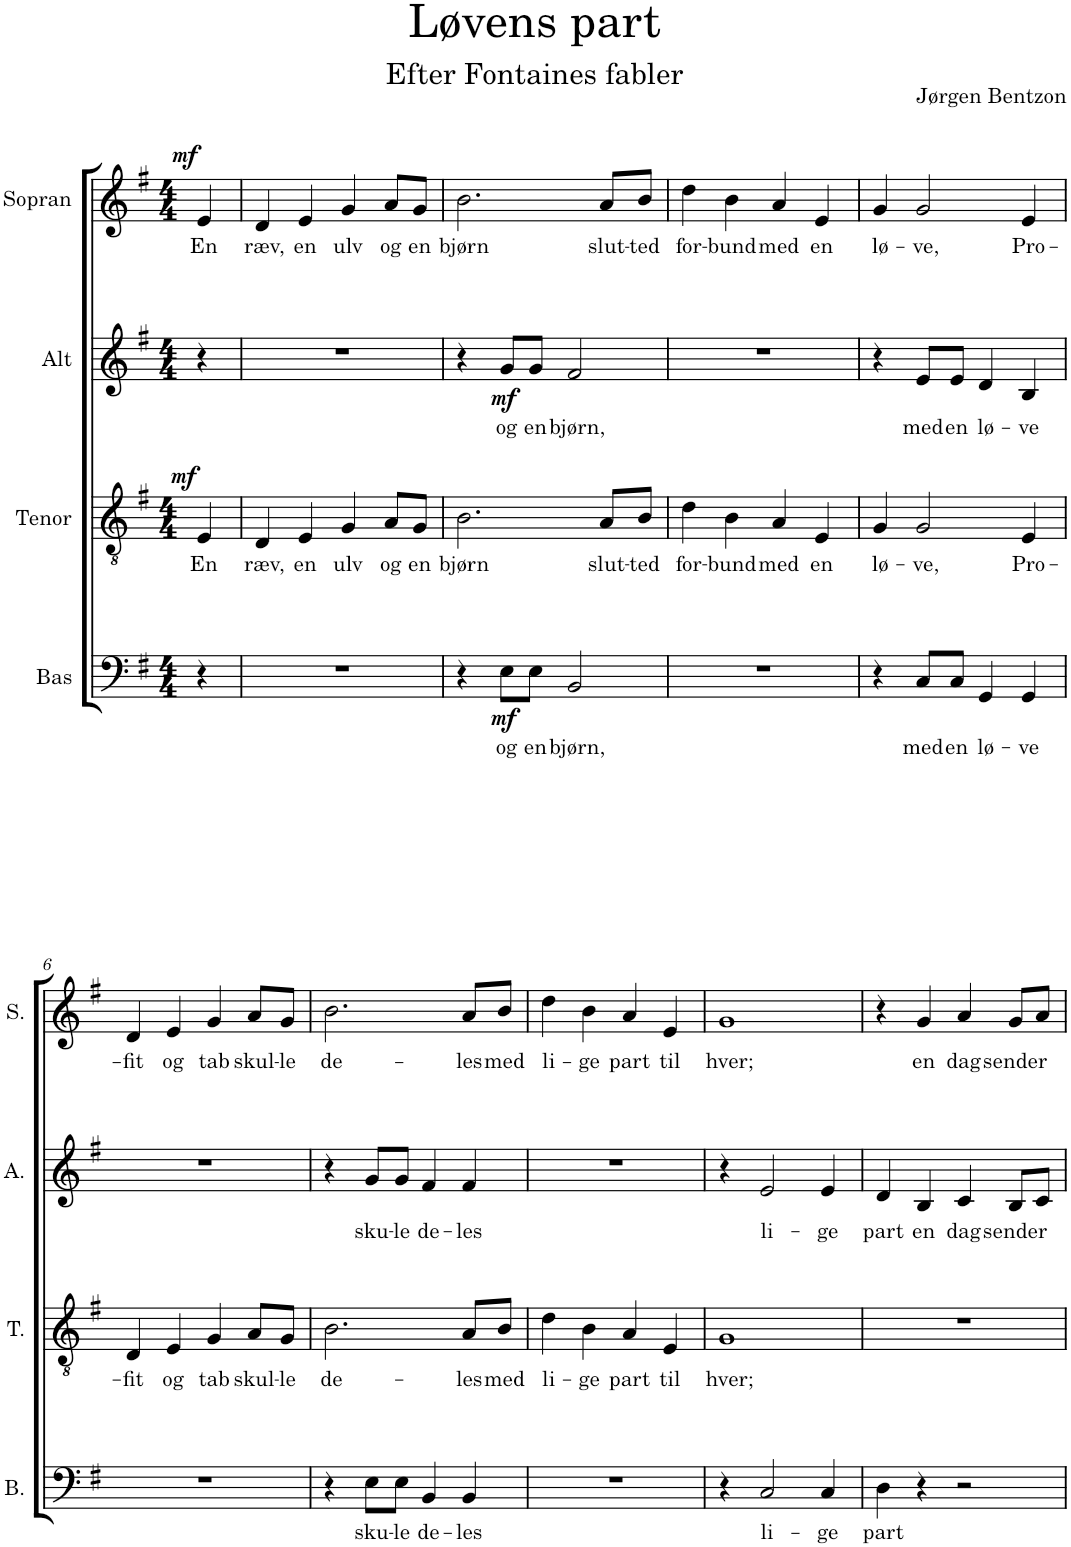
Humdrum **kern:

**kern	**text	**dynam	**kern	**text	**dynam	**kern	**text	**dynam	**kern	**text	**dynam
*part4	*part4	*part4	*part3	*part3	*part3	*part2	*part2	*part2	*part1	*part1	*part1
*staff4	*staff4	*staff4	*staff3	*staff3	*staff3	*staff2	*staff2	*staff2	*staff1	*staff1	*staff1
*I"Bas	*	*	*I"Tenor	*	*	*I"Alt	*	*	*I"Sopran	*	*
*I'B.	*	*	*I'T.	*	*	*I'A.	*	*	*I'S.	*	*
*clefF4	*	*	*clefGv2	*	*	*clefG2	*	*	*clefG2	*	*
*k[f#]	*	*	*k[f#]	*	*	*k[f#]	*	*	*k[f#]	*	*
*M4/4	*	*	*M4/4	*	*	*M4/4	*	*	*M4/4	*	*
=1	=1	=1	=1	=1	=1	=1	=1	=1	=1	=1	=1
!	!	!	!	!LO:LY:b	!LO:DY:a	!	!	!	!	!LO:LY:b	!LO:DY:a
4r	.	.	4E/	En	mf	4r	.	.	4e/	En	mf
=2	=2	=2	=2	=2	=2	=2	=2	=2	=2	=2	=2
!	!	!	!	!LO:LY:b	!	!	!	!	!	!LO:LY:b	!
1r	.	.	4D/	ræv,	.	1r	.	.	4d/	ræv,	.
!	!	!	!	!LO:LY:b	!	!	!	!	!	!LO:LY:b	!
.	.	.	4E/	en	.	.	.	.	4e/	en	.
!	!	!	!	!LO:LY:b	!	!	!	!	!	!LO:LY:b	!
.	.	.	4G/	ulv	.	.	.	.	4g/	ulv	.
!	!	!	!	!LO:LY:b	!	!	!	!	!	!LO:LY:b	!
.	.	.	8A/L	og	.	.	.	.	8a/L	og	.
!	!	!	!	!LO:LY:b	!	!	!	!	!	!LO:LY:b	!
.	.	.	8G/J	en	.	.	.	.	8g/J	en	.
=3	=3	=3	=3	=3	=3	=3	=3	=3	=3	=3	=3
!	!	!	!	!LO:LY:b	!	!	!	!	!	!LO:LY:b	!
4r	.	.	2.B\	bjørn	.	4r	.	.	2.b\	bjørn	.
!	!LO:LY:b	!LO:DY:b	!	!	!	!	!LO:LY:b	!LO:DY:b	!	!	!
8E\L	og	mf	.	.	.	8g/L	og	mf	.	.	.
!	!LO:LY:b	!	!	!	!	!	!LO:LY:b	!	!	!	!
8E\J	en	.	.	.	.	8g/J	en	.	.	.	.
!	!LO:LY:b	!	!	!	!	!	!LO:LY:b	!	!	!	!
2BB/	bjørn,	.	.	.	.	2f#/	bjørn,	.	.	.	.
!	!	!	!	!LO:LY:b	!	!	!	!	!	!LO:LY:b	!
.	.	.	8A/L	slut-	.	.	.	.	8a/L	slut-	.
!	!	!	!	!LO:LY:b	!	!	!	!	!	!LO:LY:b	!
.	.	.	8B/J	-ted	.	.	.	.	8b/J	-ted	.
=4	=4	=4	=4	=4	=4	=4	=4	=4	=4	=4	=4
!	!	!	!	!LO:LY:b	!	!	!	!	!	!LO:LY:b	!
1r	.	.	4d\	for-	.	1r	.	.	4dd\	for-	.
!	!	!	!	!LO:LY:b	!	!	!	!	!	!LO:LY:b	!
.	.	.	4B\	-bund	.	.	.	.	4b\	-bund	.
!	!	!	!	!LO:LY:b	!	!	!	!	!	!LO:LY:b	!
.	.	.	4A/	med	.	.	.	.	4a/	med	.
!	!	!	!	!LO:LY:b	!	!	!	!	!	!LO:LY:b	!
.	.	.	4E/	en	.	.	.	.	4e/	en	.
=5	=5	=5	=5	=5	=5	=5	=5	=5	=5	=5	=5
!	!	!	!	!LO:LY:b	!	!	!	!	!	!LO:LY:b	!
4r	.	.	4G/	lø-	.	4r	.	.	4g/	lø-	.
!	!LO:LY:b	!	!	!LO:LY:b	!	!	!LO:LY:b	!	!	!LO:LY:b	!
8C/L	med	.	2G/	-ve,	.	8e/L	med	.	2g/	-ve,	.
!	!LO:LY:b	!	!	!	!	!	!LO:LY:b	!	!	!	!
8C/J	en	.	.	.	.	8e/J	en	.	.	.	.
!	!LO:LY:b	!	!	!	!	!	!LO:LY:b	!	!	!	!
4GG/	lø-	.	.	.	.	4d/	lø-	.	.	.	.
!	!LO:LY:b	!	!	!LO:LY:b	!	!	!LO:LY:b	!	!	!LO:LY:b	!
4GG/	-ve	.	4E/	Pro-	.	4B/	-ve	.	4e/	Pro-	.
!!LO:LB:g=z
=6	=6	=6	=6	=6	=6	=6	=6	=6	=6	=6	=6
!	!	!	!	!LO:LY:b	!	!	!	!	!	!LO:LY:b	!
1r	.	.	4D/	-fit	.	1r	.	.	4d/	-fit	.
!	!	!	!	!LO:LY:b	!	!	!	!	!	!LO:LY:b	!
.	.	.	4E/	og	.	.	.	.	4e/	og	.
!	!	!	!	!LO:LY:b	!	!	!	!	!	!LO:LY:b	!
.	.	.	4G/	tab	.	.	.	.	4g/	tab	.
!	!	!	!	!LO:LY:b	!	!	!	!	!	!LO:LY:b	!
.	.	.	8A/L	skul-	.	.	.	.	8a/L	skul-	.
!	!	!	!	!LO:LY:b	!	!	!	!	!	!LO:LY:b	!
.	.	.	8G/J	-le	.	.	.	.	8g/J	-le	.
=7	=7	=7	=7	=7	=7	=7	=7	=7	=7	=7	=7
!	!	!	!	!LO:LY:b	!	!	!	!	!	!LO:LY:b	!
4r	.	.	2.B\	de-	.	4r	.	.	2.b\	de-	.
!	!LO:LY:b	!	!	!	!	!	!LO:LY:b	!	!	!	!
8E\L	sku-	.	.	.	.	8g/L	sku-	.	.	.	.
!	!LO:LY:b	!	!	!	!	!	!LO:LY:b	!	!	!	!
8E\J	-le	.	.	.	.	8g/J	-le	.	.	.	.
!	!LO:LY:b	!	!	!	!	!	!LO:LY:b	!	!	!	!
4BB/	de-	.	.	.	.	4f#/	de-	.	.	.	.
!	!LO:LY:b	!	!	!LO:LY:b	!	!	!LO:LY:b	!	!	!LO:LY:b	!
4BB/	-les	.	8A/L	-les	.	4f#/	-les	.	8a/L	-les	.
!	!	!	!	!LO:LY:b	!	!	!	!	!	!LO:LY:b	!
.	.	.	8B/J	med	.	.	.	.	8b/J	med	.
=8	=8	=8	=8	=8	=8	=8	=8	=8	=8	=8	=8
!	!	!	!	!LO:LY:b	!	!	!	!	!	!LO:LY:b	!
1r	.	.	4d\	li-	.	1r	.	.	4dd\	li-	.
!	!	!	!	!LO:LY:b	!	!	!	!	!	!LO:LY:b	!
.	.	.	4B\	-ge	.	.	.	.	4b\	-ge	.
!	!	!	!	!LO:LY:b	!	!	!	!	!	!LO:LY:b	!
.	.	.	4A/	part	.	.	.	.	4a/	part	.
!	!	!	!	!LO:LY:b	!	!	!	!	!	!LO:LY:b	!
.	.	.	4E/	til	.	.	.	.	4e/	til	.
=9	=9	=9	=9	=9	=9	=9	=9	=9	=9	=9	=9
!	!	!	!	!LO:LY:b	!	!	!	!	!	!LO:LY:b	!
4r	.	.	1G	hver;	.	4r	.	.	1g	hver;	.
!	!LO:LY:b	!	!	!	!	!	!LO:LY:b	!	!	!	!
2C/	li-	.	.	.	.	2e/	li-	.	.	.	.
!	!LO:LY:b	!	!	!	!	!	!LO:LY:b	!	!	!	!
4C/	-ge	.	.	.	.	4e/	-ge	.	.	.	.
=10	=10	=10	=10	=10	=10	=10	=10	=10	=10	=10	=10
!	!LO:LY:b	!	!	!	!	!	!LO:LY:b	!	!	!	!
4D\	part	.	1r	.	.	4d/	part	.	4r	.	.
!	!	!	!	!	!	!	!LO:LY:b	!	!	!LO:LY:b	!
4r	.	.	.	.	.	4B/	en	.	4g/	en	.
!	!	!	!	!	!	!	!LO:LY:b	!	!	!LO:LY:b	!
2r	.	.	.	.	.	4c/	dag	.	4a/	dag	.
!	!	!	!	!	!	!	!LO:LY:b	!	!	!LO:LY:b	!
.	.	.	.	.	.	8B/L	sender	.	8g/L	sender	.
.	.	.	.	.	.	8c/J	.	.	8a/J	.	.
=	=	=	=	=	=	=	=	=	=	=	=
*-	*-	*-	*-	*-	*-	*-	*-	*-	*-	*-	*-
